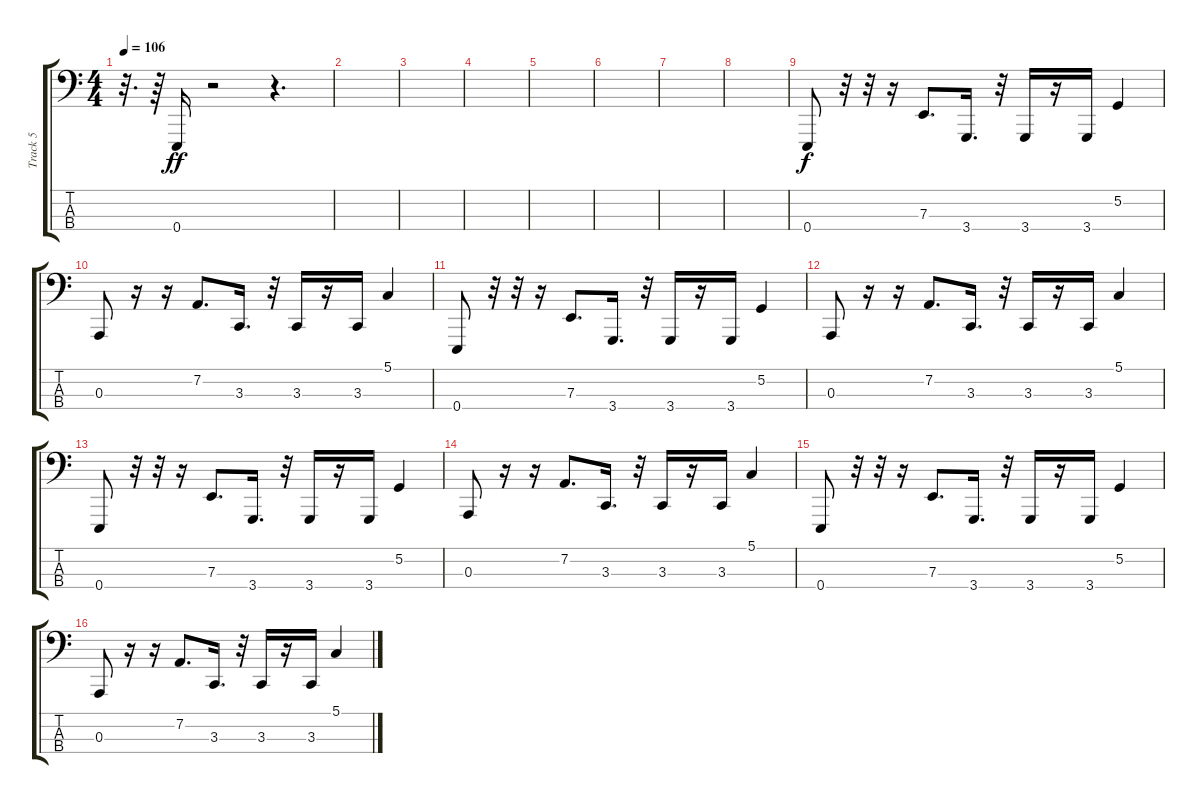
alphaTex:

\track ("Track 5" "Track 5") {instrument lead2sawtooth}
\staff {score tabs}
\tuning (G2 D2 A1 E1) {hide}
\ts (4 4)
\tempo 106
\clef f4
\ks c
r.32{d dy f} r.64 0.4.16{dy ff} r.2 r.4{d} |
|
|
|
|
|
|
|
0.4.8{dy f} r.32 r.32 r.16 7.3.8{d} 3.4.16{d} r.32 3.4.16 r.16 3.4.16 5.2.4 |
0.3.8 r.16 r.16 7.2.8{d} 3.3.16{d} r.32 3.3.16 r.16 3.3.16 5.1.4 |
0.4.8 r.32 r.32 r.16 7.3.8{d} 3.4.16{d} r.32 3.4.16 r.16 3.4.16 5.2.4 |
0.3.8 r.16 r.16 7.2.8{d} 3.3.16{d} r.32 3.3.16 r.16 3.3.16 5.1.4 |
0.4.8 r.32 r.32 r.16 7.3.8{d} 3.4.16{d} r.32 3.4.16 r.16 3.4.16 5.2.4 |
0.3.8 r.16 r.16 7.2.8{d} 3.3.16{d} r.32 3.3.16 r.16 3.3.16 5.1.4 |
0.4.8 r.32 r.32 r.16 7.3.8{d} 3.4.16{d} r.32 3.4.16 r.16 3.4.16 5.2.4 |
0.3.8 r.16 r.16 7.2.8{d} 3.3.16{d} r.32 3.3.16 r.16 3.3.16 5.1.4
